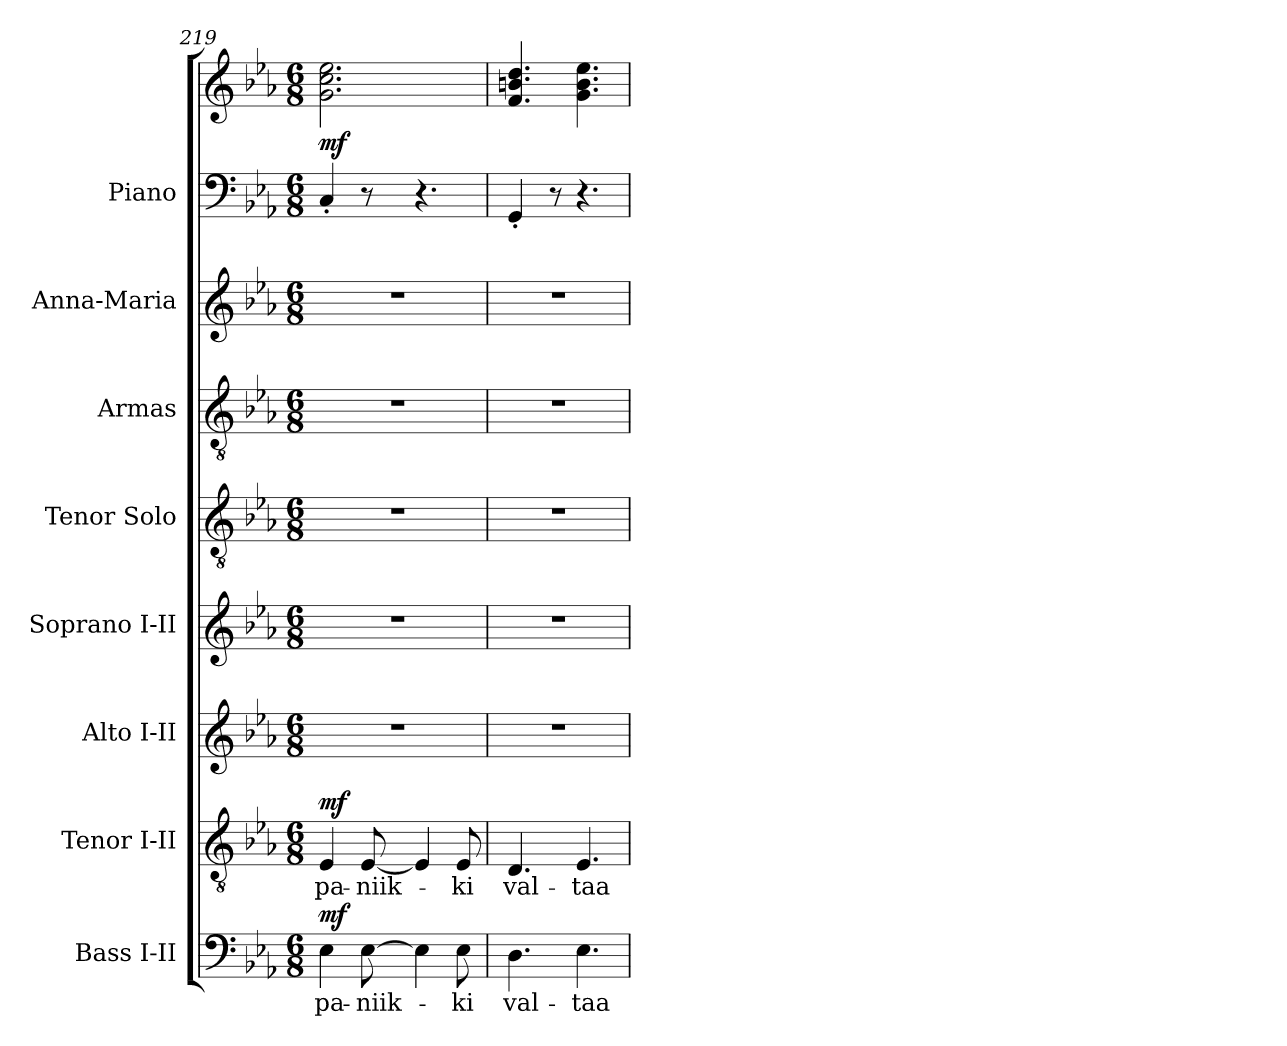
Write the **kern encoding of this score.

**kern	**text	**dynam	**kern	**text	**dynam	**kern	**kern	**kern	**kern	**kern	**kern	**kern	**dynam
*part8	*part8	*part8	*part7	*part7	*part7	*part6	*part5	*part4	*part3	*part2	*part1	*part1	*part1
*staff9	*staff9	*staff9	*staff8	*staff8	*staff8	*staff7	*staff6	*staff5	*staff4	*staff3	*staff2	*staff1	*staff1/2
*I"Bass I-II	*	*	*I"Tenor I-II	*	*	*I"Alto I-II	*I"Soprano I-II	*I"Tenor Solo	*I"Armas	*I"Anna-Maria	*I"Piano	*	*
*I'B.	*	*	*I'T.	*	*	*I'A.	*I'S.	*I'T. Solo	*I'Armas	*I'A-M	*I'Pno.	*	*
!!LO:LB:g=z
*clefF4	*	*	*clefGv2	*	*	*clefG2	*clefG2	*clefGv2	*clefGv2	*clefG2	*clefF4	*clefG2	*
*	*	*	*ITrd7c12	*	*	*	*	*ITrd7c12	*ITrd7c12	*	*	*	*
*k[b-e-a-]	*	*	*k[b-e-a-]	*	*	*k[b-e-a-]	*k[b-e-a-]	*k[b-e-a-]	*k[b-e-a-]	*k[b-e-a-]	*k[b-e-a-]	*k[b-e-a-]	*
*E-:	*	*	*E-:	*	*	*E-:	*E-:	*E-:	*E-:	*E-:	*E-:	*E-:	*
*M6/8	*	*	*M6/8	*	*	*M6/8	*M6/8	*M6/8	*M6/8	*M6/8	*M6/8	*M6/8	*
=219	=219	=219	=219	=219	=219	=219	=219	=219	=219	=219	=219	=219	=219
!	!LO:LY:b:color=#000000	!	!	!	!	!	!	!	!	!	!	!	!
!	!	!	!	!LO:LY:b:color=#000000	!	!LO:N:vis=1	!LO:N:vis=1	!LO:N:vis=1	!LO:N:vis=1	!LO:N:vis=1	!	!	!
4E-i\	pa-	mf	4EE-i/	pa-	mf	2.r	2.r	2.r	2.r	2.r	4C'i/	2.gi\ 2.cci 2.ee-i	mf
!	!LO:LY:b:color=#000000	!	!	!	!	!	!	!	!	!	!	!	!
!	!	!	!	!LO:LY:b:color=#000000	!	!	!	!	!	!	!	!	!
[>8E-i\	-niik-	.	[<8EE-i/	-niik-	.	.	.	.	.	.	8r	.	.
4E-i\]	.	.	4EE-i/]	.	.	.	.	.	.	.	4.r	.	.
!	!LO:LY:b:color=#000000	!	!	!	!	!	!	!	!	!	!	!	!
!	!	!	!	!LO:LY:b:color=#000000	!	!	!	!	!	!	!	!	!
8E-i\	-ki	.	8EE-i/	-ki	.	.	.	.	.	.	.	.	.
=220	=220	=220	=220	=220	=220	=220	=220	=220	=220	=220	=220	=220	=220
!	!LO:LY:b:color=#000000	!	!	!	!	!	!	!	!	!	!	!	!
!	!	!	!	!LO:LY:b:color=#000000	!	!LO:N:vis=1	!LO:N:vis=1	!LO:N:vis=1	!LO:N:vis=1	!LO:N:vis=1	!	!	!
4.Di\	val-	.	4.DDi/	val-	.	2.r	2.r	2.r	2.r	2.r	4GG'i/	4.fi/ 4.bni 4.ddi	.
.	.	.	.	.	.	.	.	.	.	.	8r	.	.
!	!LO:LY:b:color=#000000	!	!	!	!	!	!	!	!	!	!	!	!
!	!	!	!	!LO:LY:b:color=#000000	!	!	!	!	!	!	!	!	!
4.E-i\	-taa	.	4.EE-i/	-taa	.	.	.	.	.	.	4.r	4.gi\ 4.bi 4.ee-i	.
=	=	=	=	=	=	=	=	=	=	=	=	=	=
*-	*-	*-	*-	*-	*-	*-	*-	*-	*-	*-	*-	*-	*-
